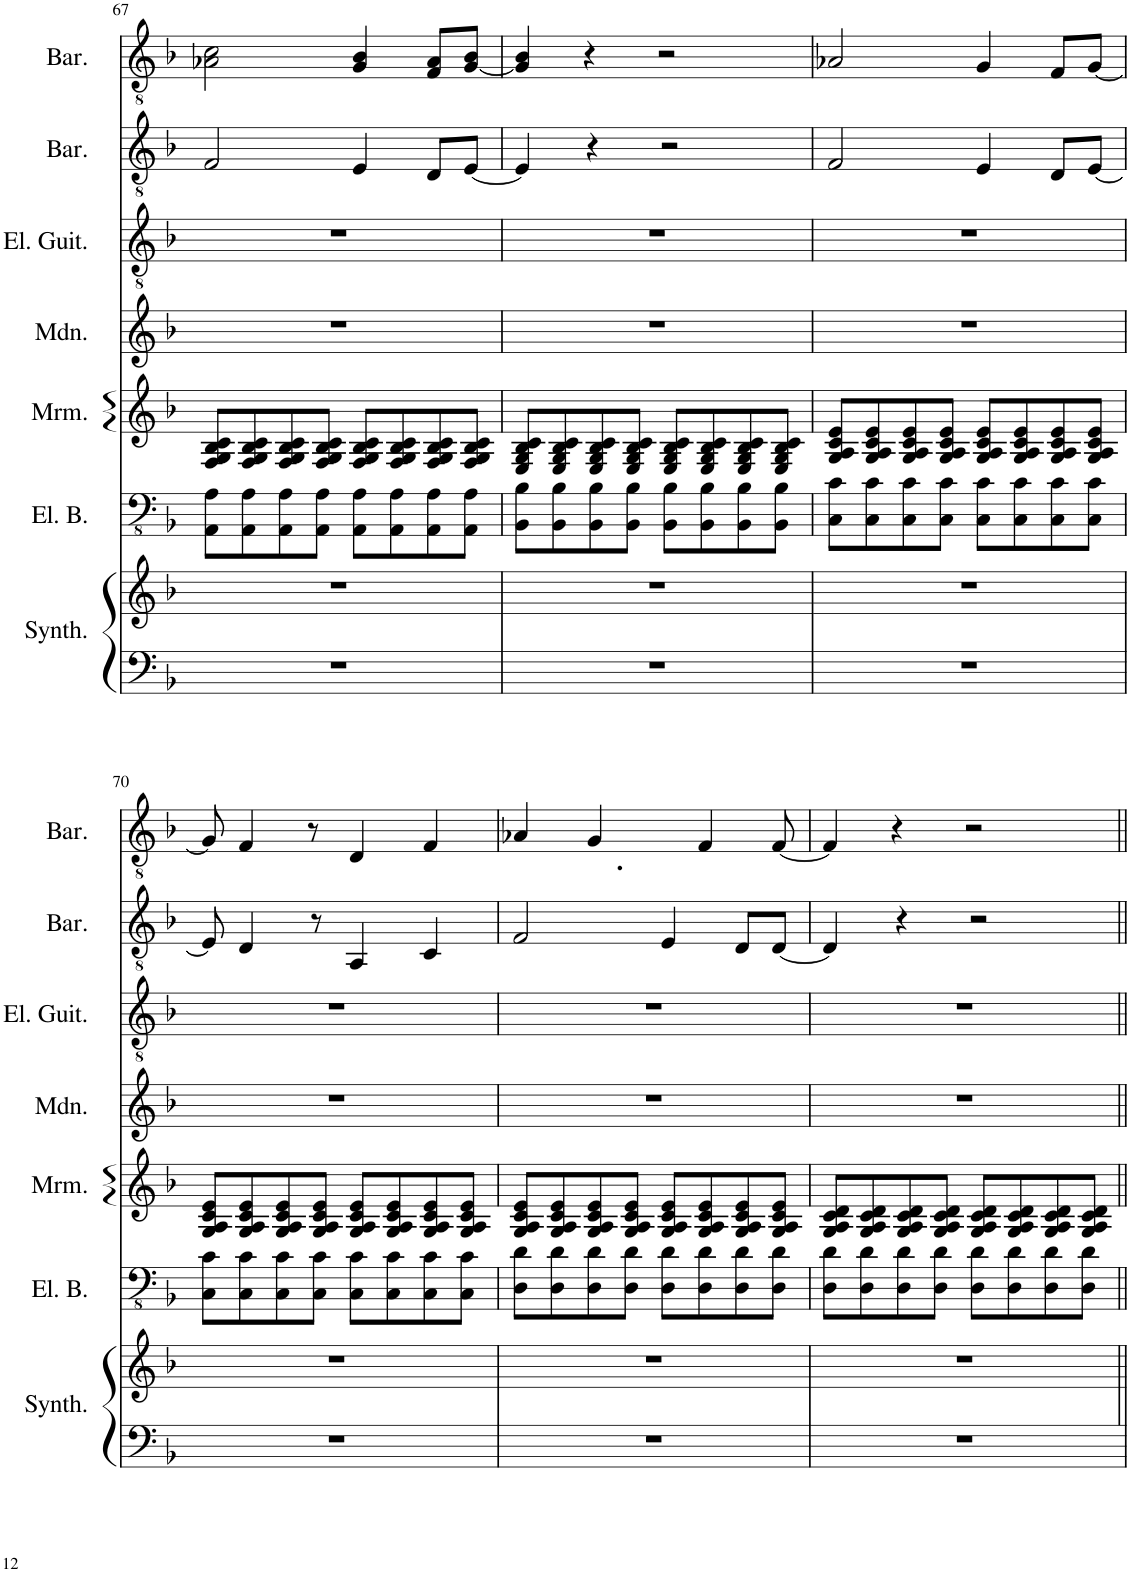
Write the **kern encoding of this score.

**kern	**kern	**kern	**kern	**kern	**kern	**kern	**kern
*part7	*part7	*part6	*part5	*part4	*part3	*part2	*part1
*staff8	*staff7	*staff6	*staff5	*staff4	*staff3	*staff2	*staff1
*I"String Synthesizer	*	*I"Electric Bass	*I"Marimba	*I"Mandolin	*I"Electric Guitar	*I"Baritone	*I"Baritone
*I'Synth.	*	*I'El. B.	*I'Mrm.	*I'Mdn.	*I'El. Guit.	*I'Bar.	*I'Bar.
!!LO:PB:g=z
*clefF4	*clefG2	*clefFv4	*clefG2	*clefG2	*clefGv2	*clefGv2	*clefGv2
*k[b-]	*k[b-]	*k[b-]	*k[b-]	*k[b-]	*k[b-]	*k[b-]	*k[b-]
*M4/4	*M4/4	*M4/4	*M4/4	*M4/4	*M4/4	*M4/4	*M4/4
=67	=67	=67	=67	=67	=67	=67	=67
1r	1r	8AAA\ 8AA\L	8F/ 8G/ 8B-/ 8c/L	1r	1r	2F/	2A-X\ 2c\
.	.	8AAA\ 8AA\	8F/ 8G/ 8B-/ 8c/	.	.	.	.
.	.	8AAA\ 8AA\	8F/ 8G/ 8B-/ 8c/	.	.	.	.
.	.	8AAA\ 8AA\J	8F/ 8G/ 8B-/ 8c/J	.	.	.	.
.	.	8AAA\ 8AA\L	8F/ 8G/ 8B-/ 8c/L	.	.	4E/	4G/ 4B-/
.	.	8AAA\ 8AA\	8F/ 8G/ 8B-/ 8c/	.	.	.	.
.	.	8AAA\ 8AA\	8F/ 8G/ 8B-/ 8c/	.	.	8D/L	8F/ 8A-/L
.	.	8AAA\ 8AA\J	8F/ 8G/ 8B-/ 8c/J	.	.	[8E/J	[8G/ 8B-/J
=68	=68	=68	=68	=68	=68	=68	=68
1r	1r	8BBB-\ 8BB-\L	8E/ 8G/ 8B-/ 8c/L	1r	1r	4E/]	4G/] 4B-/
.	.	8BBB-\ 8BB-\	8E/ 8G/ 8B-/ 8c/	.	.	.	.
.	.	8BBB-\ 8BB-\	8E/ 8G/ 8B-/ 8c/	.	.	4r	4r
.	.	8BBB-\ 8BB-\J	8E/ 8G/ 8B-/ 8c/J	.	.	.	.
.	.	8BBB-\ 8BB-\L	8E/ 8G/ 8B-/ 8c/L	.	.	2r	2r
.	.	8BBB-\ 8BB-\	8E/ 8G/ 8B-/ 8c/	.	.	.	.
.	.	8BBB-\ 8BB-\	8E/ 8G/ 8B-/ 8c/	.	.	.	.
.	.	8BBB-\ 8BB-\J	8E/ 8G/ 8B-/ 8c/J	.	.	.	.
=69	=69	=69	=69	=69	=69	=69	=69
1r	1r	8CC\ 8C\L	8G/ 8A/ 8c/ 8e/L	1r	1r	2F/	2A-X/
.	.	8CC\ 8C\	8G/ 8A/ 8c/ 8e/	.	.	.	.
.	.	8CC\ 8C\	8G/ 8A/ 8c/ 8e/	.	.	.	.
.	.	8CC\ 8C\J	8G/ 8A/ 8c/ 8e/J	.	.	.	.
.	.	8CC\ 8C\L	8G/ 8A/ 8c/ 8e/L	.	.	4E/	4G/
.	.	8CC\ 8C\	8G/ 8A/ 8c/ 8e/	.	.	.	.
.	.	8CC\ 8C\	8G/ 8A/ 8c/ 8e/	.	.	8D/L	8F/L
.	.	8CC\ 8C\J	8G/ 8A/ 8c/ 8e/J	.	.	[8E/J	[8G/J
!!LO:LB:g=z
=70	=70	=70	=70	=70	=70	=70	=70
1r	1r	8CC\ 8C\L	8G/ 8A/ 8c/ 8e/L	1r	1r	8E/]	8G/]
.	.	8CC\ 8C\	8G/ 8A/ 8c/ 8e/	.	.	4D/	4F/
.	.	8CC\ 8C\	8G/ 8A/ 8c/ 8e/	.	.	.	.
.	.	8CC\ 8C\J	8G/ 8A/ 8c/ 8e/J	.	.	8r	8r
.	.	8CC\ 8C\L	8G/ 8A/ 8c/ 8e/L	.	.	4AA/	4D/
.	.	8CC\ 8C\	8G/ 8A/ 8c/ 8e/	.	.	.	.
.	.	8CC\ 8C\	8G/ 8A/ 8c/ 8e/	.	.	4C/	4F/
.	.	8CC\ 8C\J	8G/ 8A/ 8c/ 8e/J	.	.	.	.
=71	=71	=71	=71	=71	=71	=71	=71
1r	1r	8DD\ 8D\L	8G/ 8A/ 8c/ 8e/L	1r	1r	2F/	4A-X/
.	.	8DD\ 8D\	8G/ 8A/ 8c/ 8e/	.	.	.	.
.	.	8DD\ 8D\	8G/ 8A/ 8c/ 8e/	.	.	.	4.G/
.	.	8DD\ 8D\J	8G/ 8A/ 8c/ 8e/J	.	.	.	.
.	.	8DD\ 8D\L	8G/ 8A/ 8c/ 8e/L	.	.	4E/	.
.	.	8DD\ 8D\	8G/ 8A/ 8c/ 8e/	.	.	.	4F/
.	.	8DD\ 8D\	8G/ 8A/ 8c/ 8e/	.	.	8D/L	.
.	.	8DD\ 8D\J	8G/ 8A/ 8c/ 8e/J	.	.	[8D/J	[8F/
=72	=72	=72	=72	=72	=72	=72	=72
1r	1r	8DD\ 8D\L	8G/ 8A/ 8c/ 8d/L	1r	1r	4D/]	4F/]
.	.	8DD\ 8D\	8G/ 8A/ 8c/ 8d/	.	.	.	.
.	.	8DD\ 8D\	8G/ 8A/ 8c/ 8d/	.	.	4r	4r
.	.	8DD\ 8D\J	8G/ 8A/ 8c/ 8d/J	.	.	.	.
.	.	8DD\ 8D\L	8G/ 8A/ 8c/ 8d/L	.	.	2r	2r
.	.	8DD\ 8D\	8G/ 8A/ 8c/ 8d/	.	.	.	.
.	.	8DD\ 8D\	8G/ 8A/ 8c/ 8d/	.	.	.	.
.	.	8DD\ 8D\J	8G/ 8A/ 8c/ 8d/J	.	.	.	.
=||	=||	=||	=||	=||	=||	=||	=||
*-	*-	*-	*-	*-	*-	*-	*-
